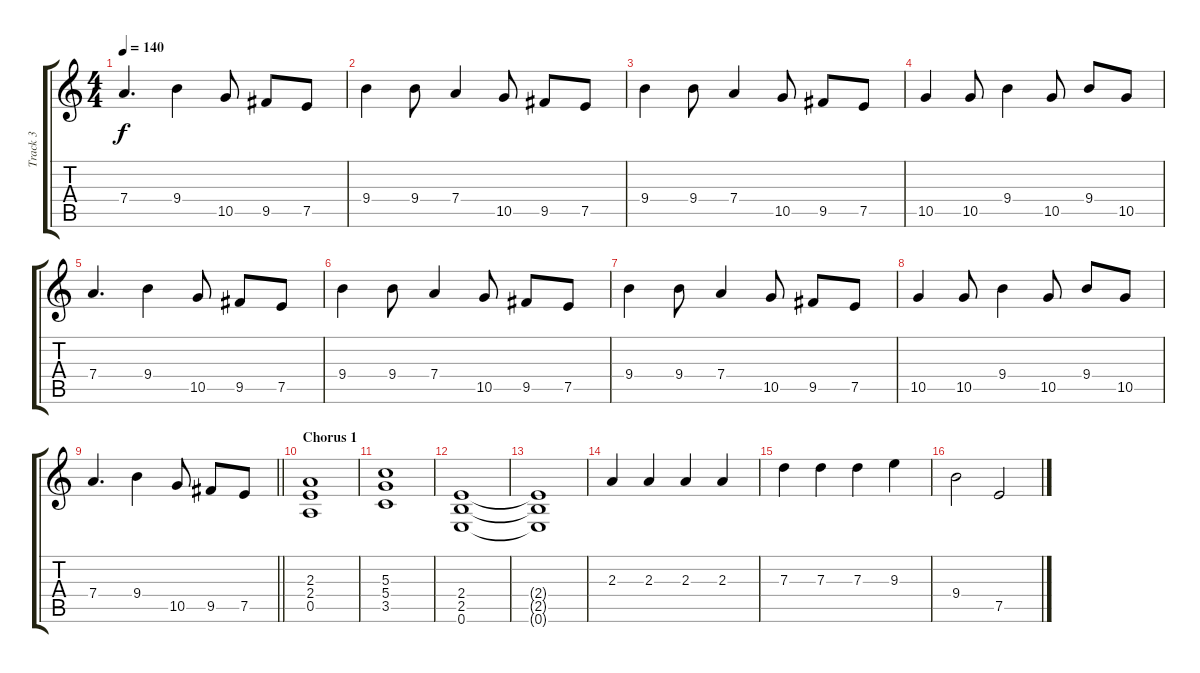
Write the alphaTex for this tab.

\track ("Track 3" "Track 3") {instrument overdrivenguitar}
\staff {score tabs}
\tuning (E4 B3 G3 D3 A2 E2) {hide}
\ts (4 4)
\tempo 140
\clef g2
\ks c
7.4.4{d dy f} 9.4.4 10.5.8 9.5.8 7.5.8 |
9.4.4 9.4.8 7.4.4 10.5.8 9.5.8 7.5.8 |
9.4.4 9.4.8 7.4.4 10.5.8 9.5.8 7.5.8 |
10.5.4 10.5.8 9.4.4 10.5.8 9.4.8 10.5.8 |
7.4.4{d} 9.4.4 10.5.8 9.5.8 7.5.8 |
9.4.4 9.4.8 7.4.4 10.5.8 9.5.8 7.5.8 |
9.4.4 9.4.8 7.4.4 10.5.8 9.5.8 7.5.8 |
10.5.4 10.5.8 9.4.4 10.5.8 9.4.8 10.5.8 |
\barLineRight lightlight
7.4.4{d} 9.4.4 10.5.8 9.5.8 7.5.8 |
\section ("" "Chorus 1")
(2.3 2.4 0.5).1 |
(5.3 5.4 3.5).1 |
(2.4 2.5 0.6).1 |
(2.4{t} 2.5{t} 0.6{t}).1 |
2.3.4 2.3.4 2.3.4 2.3.4 |
7.3.4 7.3.4 7.3.4 9.3.4 |
9.4.2 7.5.2
